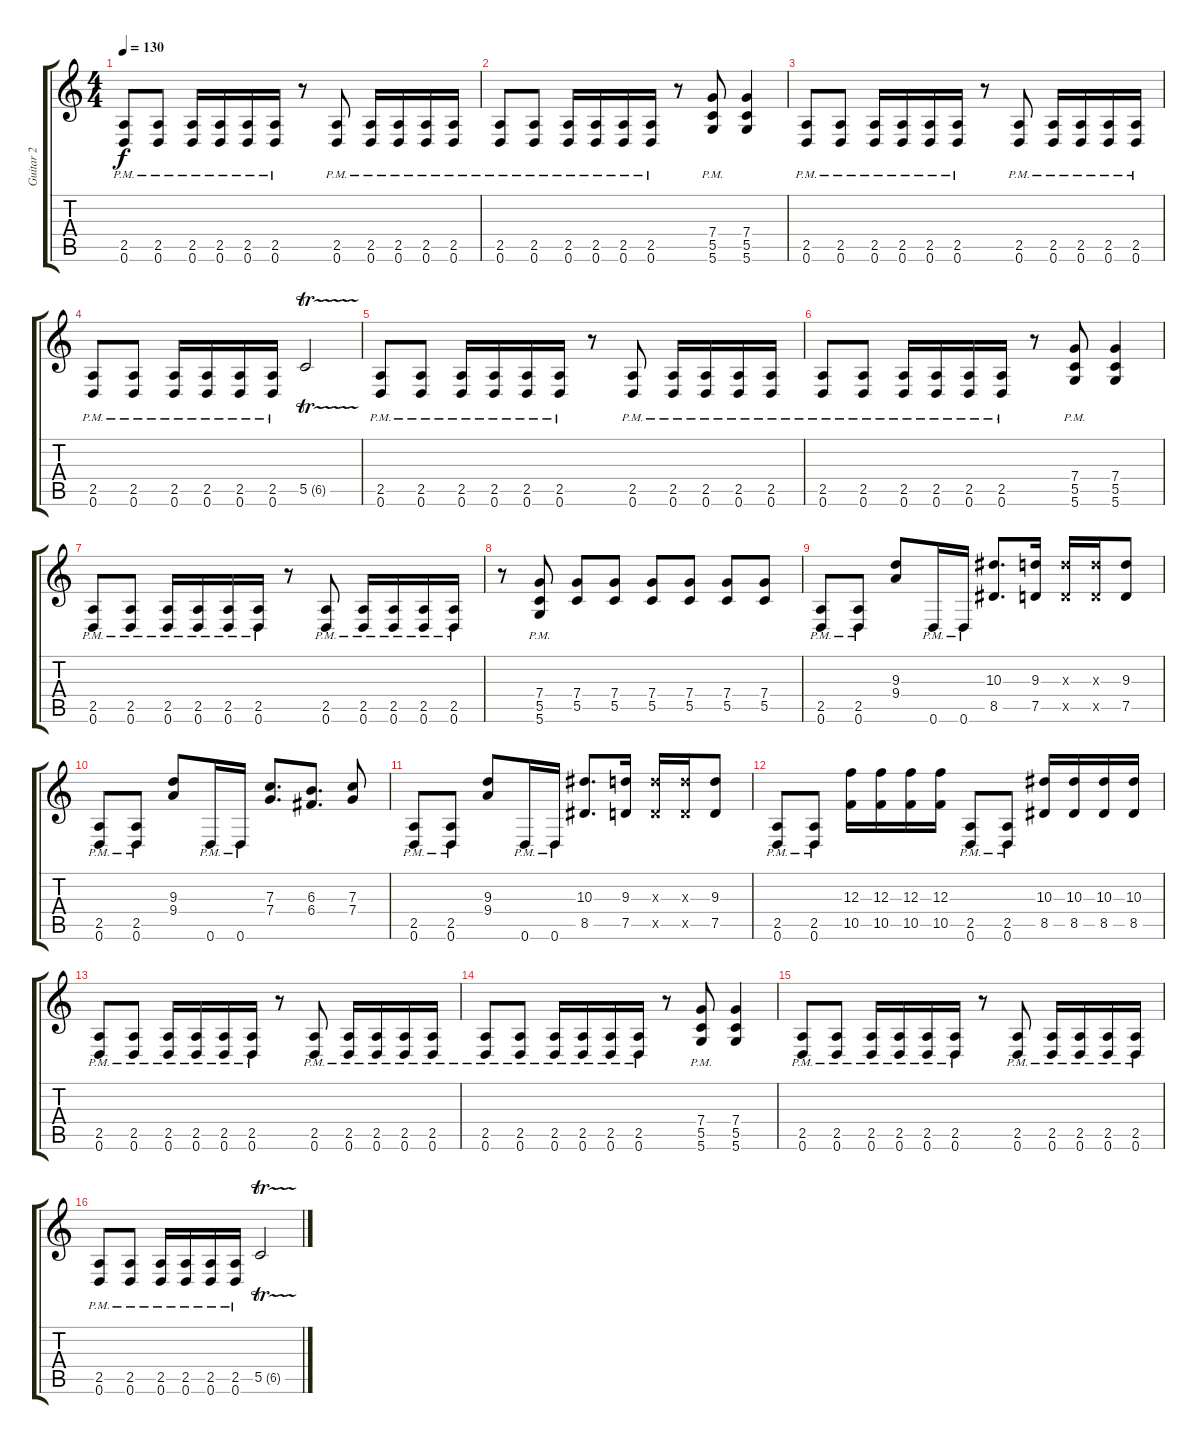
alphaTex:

\track ("Guitar 2" "Guitar 2") {instrument overdrivenguitar}
\staff {score tabs}
\tuning (D4 A3 F3 C3 G2 D2) {hide}
\ts (4 4)
\tempo 130
\clef g2
\ks c
(2.5{pm} 0.6{pm}).8{dy f} (2.5{pm} 0.6{pm}).8 (2.5{pm} 0.6{pm}).16 (2.5{pm} 0.6{pm}).16 (2.5{pm} 0.6{pm}).16 (2.5{pm} 0.6{pm}).16 r.8 (2.5{pm} 0.6{pm}).8 (2.5{pm} 0.6{pm}).16 (2.5{pm} 0.6{pm}).16 (2.5{pm} 0.6{pm}).16 (2.5{pm} 0.6{pm}).16 |
(2.5{pm} 0.6{pm}).8 (2.5{pm} 0.6{pm}).8 (2.5{pm} 0.6{pm}).16 (2.5{pm} 0.6{pm}).16 (2.5{pm} 0.6{pm}).16 (2.5{pm} 0.6{pm}).16 r.8 (7.4{pm} 5.5{pm} 5.6{pm}).8 (7.4 5.5 5.6).4 |
(2.5{pm} 0.6{pm}).8 (2.5{pm} 0.6{pm}).8 (2.5{pm} 0.6{pm}).16 (2.5{pm} 0.6{pm}).16 (2.5{pm} 0.6{pm}).16 (2.5{pm} 0.6{pm}).16 r.8 (2.5{pm} 0.6{pm}).8 (2.5{pm} 0.6{pm}).16 (2.5{pm} 0.6{pm}).16 (2.5{pm} 0.6{pm}).16 (2.5{pm} 0.6{pm}).16 |
(2.5{pm} 0.6{pm}).8 (2.5{pm} 0.6{pm}).8 (2.5{pm} 0.6{pm}).16 (2.5{pm} 0.6{pm}).16 (2.5{pm} 0.6{pm}).16 (2.5{pm} 0.6{pm}).16 5.5{tr (6 16)}.2 |
(2.5{pm} 0.6{pm}).8 (2.5{pm} 0.6{pm}).8 (2.5{pm} 0.6{pm}).16 (2.5{pm} 0.6{pm}).16 (2.5{pm} 0.6{pm}).16 (2.5{pm} 0.6{pm}).16 r.8 (2.5{pm} 0.6{pm}).8 (2.5{pm} 0.6{pm}).16 (2.5{pm} 0.6{pm}).16 (2.5{pm} 0.6{pm}).16 (2.5{pm} 0.6{pm}).16 |
(2.5{pm} 0.6{pm}).8 (2.5{pm} 0.6{pm}).8 (2.5{pm} 0.6{pm}).16 (2.5{pm} 0.6{pm}).16 (2.5{pm} 0.6{pm}).16 (2.5{pm} 0.6{pm}).16 r.8 (7.4{pm} 5.5{pm} 5.6{pm}).8 (7.4 5.5 5.6).4 |
(2.5{pm} 0.6{pm}).8 (2.5{pm} 0.6{pm}).8 (2.5{pm} 0.6{pm}).16 (2.5{pm} 0.6{pm}).16 (2.5{pm} 0.6{pm}).16 (2.5{pm} 0.6{pm}).16 r.8 (2.5{pm} 0.6{pm}).8 (2.5{pm} 0.6{pm}).16 (2.5{pm} 0.6{pm}).16 (2.5{pm} 0.6{pm}).16 (2.5{pm} 0.6{pm}).16 |
r.8 (7.4{pm} 5.5{pm} 5.6{pm}).8 (7.4 5.5).8 (7.4 5.5).8 (7.4 5.5).8 (7.4 5.5).8 (7.4 5.5).8 (7.4 5.5).8 |
(2.5{pm} 0.6{pm}).8 (2.5{pm} 0.6{pm}).8 (9.3 9.4).8 0.6{pm}.16 0.6{pm}.16 (10.3 8.5).8{d} (9.3 7.5).16 (9.3{x} 7.5{x}).16 (9.3{x} 7.5{x}).16 (9.3 7.5).8 |
(2.5{pm} 0.6{pm}).8 (2.5{pm} 0.6{pm}).8 (9.3 9.4).8 0.6{pm}.16 0.6{pm}.16 (7.3 7.4).8{d} (6.3 6.4).8{d} (7.3 7.4).8 |
(2.5{pm} 0.6{pm}).8 (2.5{pm} 0.6{pm}).8 (9.3 9.4).8 0.6{pm}.16 0.6{pm}.16 (10.3 8.5).8{d} (9.3 7.5).16 (9.3{x} 7.5{x}).16 (9.3{x} 7.5{x}).16 (9.3 7.5).8 |
(2.5{pm} 0.6{pm}).8 (2.5{pm} 0.6{pm}).8 (12.3 10.5).16 (12.3 10.5).16 (12.3 10.5).16 (12.3 10.5).16 (2.5{pm} 0.6{pm}).8 (2.5{pm} 0.6{pm}).8 (10.3 8.5).16 (10.3 8.5).16 (10.3 8.5).16 (10.3 8.5).16 |
(2.5{pm} 0.6{pm}).8 (2.5{pm} 0.6{pm}).8 (2.5{pm} 0.6{pm}).16 (2.5{pm} 0.6{pm}).16 (2.5{pm} 0.6{pm}).16 (2.5{pm} 0.6{pm}).16 r.8 (2.5{pm} 0.6{pm}).8 (2.5{pm} 0.6{pm}).16 (2.5{pm} 0.6{pm}).16 (2.5{pm} 0.6{pm}).16 (2.5{pm} 0.6{pm}).16 |
(2.5{pm} 0.6{pm}).8 (2.5{pm} 0.6{pm}).8 (2.5{pm} 0.6{pm}).16 (2.5{pm} 0.6{pm}).16 (2.5{pm} 0.6{pm}).16 (2.5{pm} 0.6{pm}).16 r.8 (7.4{pm} 5.5{pm} 5.6{pm}).8 (7.4 5.5 5.6).4 |
(2.5{pm} 0.6{pm}).8 (2.5{pm} 0.6{pm}).8 (2.5{pm} 0.6{pm}).16 (2.5{pm} 0.6{pm}).16 (2.5{pm} 0.6{pm}).16 (2.5{pm} 0.6{pm}).16 r.8 (2.5{pm} 0.6{pm}).8 (2.5{pm} 0.6{pm}).16 (2.5{pm} 0.6{pm}).16 (2.5{pm} 0.6{pm}).16 (2.5{pm} 0.6{pm}).16 |
(2.5{pm} 0.6{pm}).8 (2.5{pm} 0.6{pm}).8 (2.5{pm} 0.6{pm}).16 (2.5{pm} 0.6{pm}).16 (2.5{pm} 0.6{pm}).16 (2.5{pm} 0.6{pm}).16 5.5{tr (6 16)}.2
